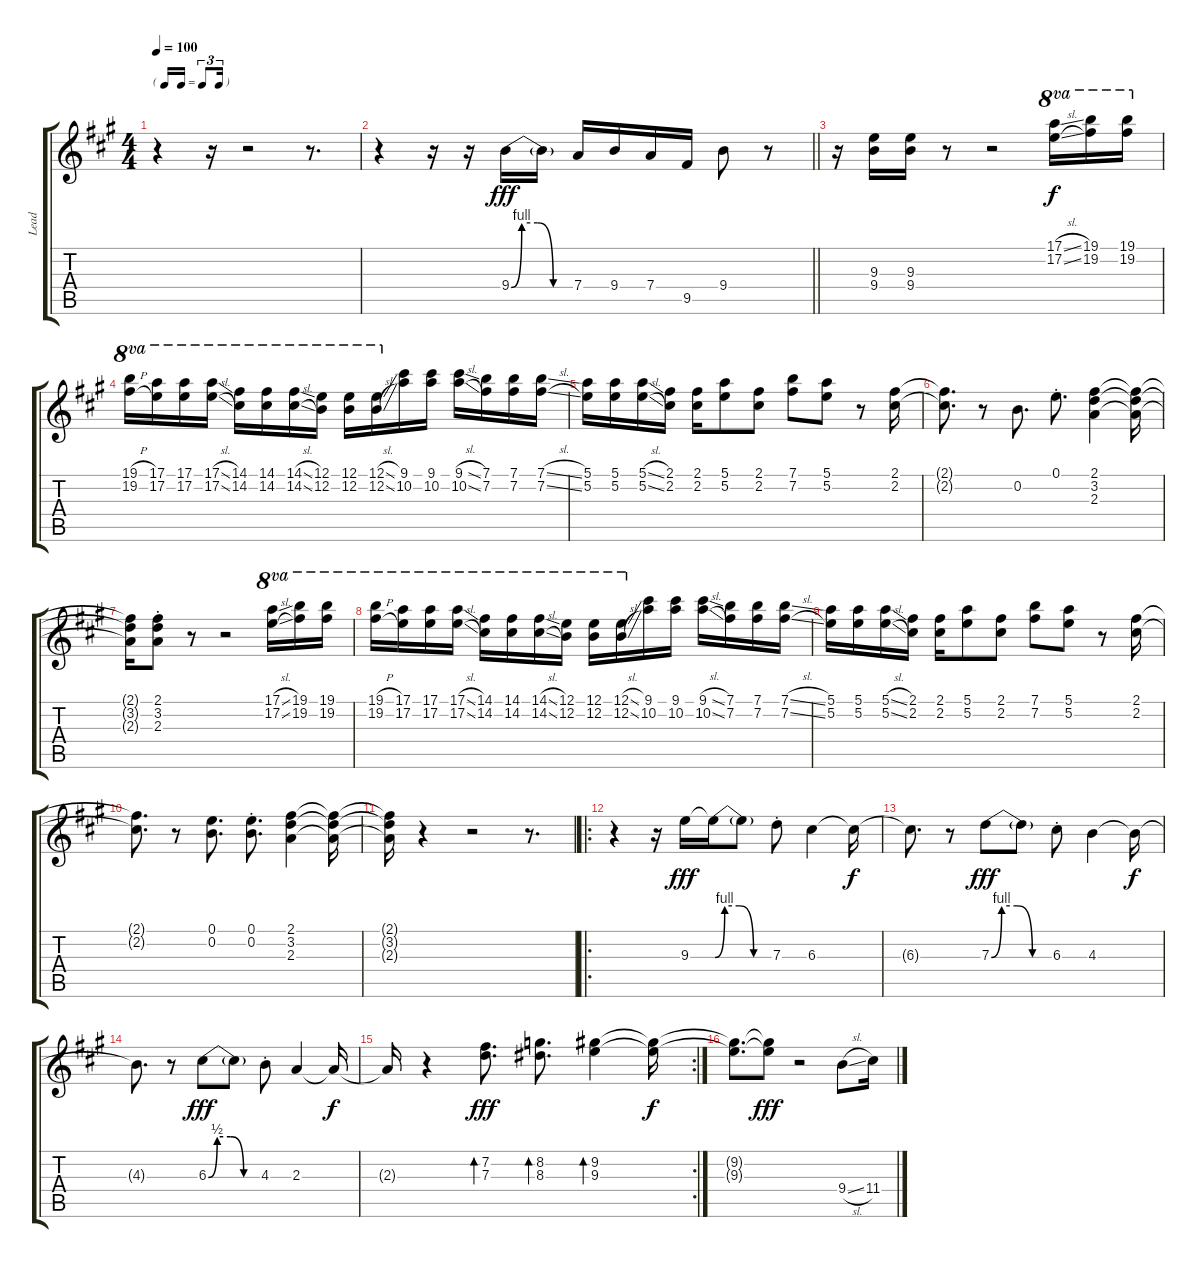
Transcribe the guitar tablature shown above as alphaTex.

\track ("Lead" "Lead") {instrument acousticguitarnylon}
\staff {score tabs}
\tuning (E4 B3 G3 D3 A2 E2) {hide}
\ts (4 4)
\tf triplet16th
\tempo 100
\clef g2
\ks a
r.4{dy fff} r.16 r.2 r.8{d} |
\barLineRight lightlight
r.4 r.16 r.16 9.4{be (custom 0 0 10 4 25 4 40 0 60 0)}.16 9.4{t}.16 7.4.16 9.4.16 7.4.16 9.5.16 9.4.8 r.8 |
r.16 (9.3 9.4).16 (9.3 9.4).16 r.8 r.2 (17.1{sl} 17.2{sl}).16{ot 8va dy f} (19.1 19.2).16{ot 8va} (19.1 19.2).16{ot 8va} |
(19.1{h} 19.2{h}).16{ot 8va} (17.1 17.2).16{ot 8va} (17.1 17.2).16{ot 8va} (17.1{sl} 17.2{sl}).16{ot 8va} (14.1 14.2).16{ot 8va} (14.1 14.2).16{ot 8va} (14.1{sl} 14.2{sl}).16{ot 8va} (12.1 12.2).16{ot 8va} (12.1 12.2).16{ot 8va} (12.1{sl} 12.2{sl}).16{ot 8va} (9.1 10.2).16 (9.1 10.2).16 (9.1{sl} 10.2{sl}).16 (7.1 7.2).16 (7.1 7.2).16 (7.1{sl} 7.2{sl}).16 |
(5.1 5.2).16 (5.1 5.2).16 (5.1{sl} 5.2{sl}).16 (2.1 2.2).16 (2.1 2.2).16 (5.1 5.2).8 (2.1 2.2).8 (7.1 7.2).8 (5.1 5.2).8 r.8 (2.1 2.2).16 |
(2.1{t} 2.2{t}).8{d} r.8 0.2.8{d} 0.1{st}.8{d} (2.1 3.2 2.3).4 (2.1{t} 3.2{t} 2.3{t}).16 |
(2.1{t} 3.2{t} 2.3{t}).16 (2.1{st} 3.2{st} 2.3{st}).8 r.8 r.2 (17.1{sl} 17.2{sl}).16{ot 8va} (19.1 19.2).16{ot 8va} (19.1 19.2).16{ot 8va} |
(19.1{h} 19.2{h}).16{ot 8va} (17.1 17.2).16{ot 8va} (17.1 17.2).16{ot 8va} (17.1{sl} 17.2{sl}).16{ot 8va} (14.1 14.2).16{ot 8va} (14.1 14.2).16{ot 8va} (14.1{sl} 14.2{sl}).16{ot 8va} (12.1 12.2).16{ot 8va} (12.1 12.2).16{ot 8va} (12.1{sl} 12.2{sl}).16{ot 8va} (9.1 10.2).16 (9.1 10.2).16 (9.1{sl} 10.2{sl}).16 (7.1 7.2).16 (7.1 7.2).16 (7.1{sl} 7.2{sl}).16 |
(5.1 5.2).16 (5.1 5.2).16 (5.1{sl} 5.2{sl}).16 (2.1 2.2).16 (2.1 2.2).16 (5.1 5.2).8 (2.1 2.2).8 (7.1 7.2).8 (5.1 5.2).8 r.8 (2.1 2.2).16 |
(2.1{t} 2.2{t}).8{d} r.8 (0.1 0.2).8{d} (0.1{st} 0.2{st}).8{d} (2.1 3.2 2.3).4 (2.1{t} 3.2{t} 2.3{t}).16 |
(2.1{t} 3.2{t} 2.3{t}).16 r.4 r.2 r.8{d} |
\ro
r.4 r.16 9.3.16{dy fff} 9.3{be (custom 0 0 10 4 25 4 40 0 60 0) t}.16 9.3{t}.8 7.3{st}.8 6.3.4 6.3{t}.16{dy f} |
6.3{t}.8{d} r.8 7.3{be (custom 0 0 10 4 25 4 40 0 60 0)}.8{dy fff} 7.3{t}.8 6.3{st}.8 4.3.4 4.3{t}.16{dy f} |
4.3{t}.8{d} r.8 6.3{be (custom 0 0 10 2 25 2 40 0 60 0)}.8{dy fff} 6.3{t}.8 4.3{st}.8 2.3.4 2.3{t}.16{dy f} |
\rc 2
2.3{t}.16 r.4 (7.2 7.3).8{d bd 30 dy fff} (8.2 8.3).8{d bd 30} (9.2 9.3).4{bd 30} (9.2{t} 9.3{t}).16{dy f} |
(9.2{t} 9.3{t}).8{d} (9.2{t} 9.3{t}).8{dy fff} r.2 9.4{sl}.8 11.4.16
